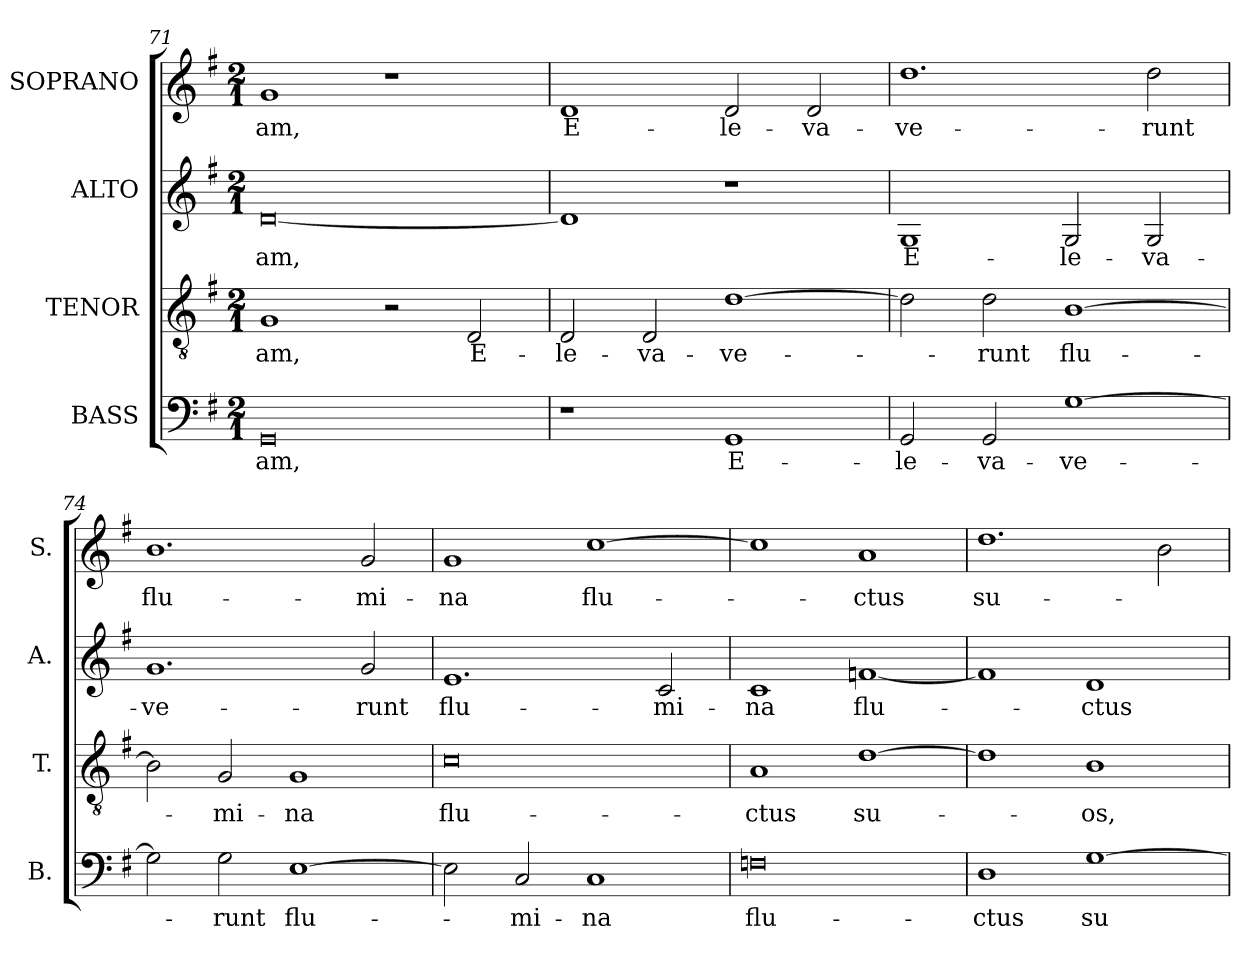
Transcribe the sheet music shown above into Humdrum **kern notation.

**kern	**text	**kern	**text	**kern	**text	**kern	**text
*part4	*part4	*part3	*part3	*part2	*part2	*part1	*part1
*staff4	*staff4	*staff3	*staff3	*staff2	*staff2	*staff1	*staff1
*I"BASS	*	*I"TENOR	*	*I"ALTO	*	*I"SOPRANO	*
*I'B.	*	*I'T.	*	*I'A.	*	*I'S.	*
*clefF4	*	*clefGv2	*	*clefG2	*	*clefG2	*
*	*	*ITrd7c12	*	*	*	*	*
*k[f#]	*	*k[f#]	*	*k[f#]	*	*k[f#]	*
*G:	*	*G:	*	*G:	*	*G:	*
*M2/1	*	*M2/1	*	*M2/1	*	*M2/1	*
=71	=71	=71	=71	=71	=71	=71	=71
!	!LO:LY:b:color=#000000	!	!	!	!	!	!
!	!	!	!LO:LY:b:color=#000000	!	!	!	!
!	!	!	!	!	!LO:LY:b:color=#000000	!	!
!	!	!	!	!	!	!	!LO:LY:b:color=#000000
0GGi	-am,	1GGi	-am,	[0di	-am,	1gi	-am,
.	.	2r	.	.	.	1r	.
!	!	!	!LO:LY:b:color=#000000	!	!	!	!
.	.	2DDi/	E-	.	.	.	.
=72	=72	=72	=72	=72	=72	=72	=72
!	!	!	!LO:LY:b:color=#000000	!	!	!	!
!	!	!	!	!	!	!	!LO:LY:b:color=#000000
1r	.	2DDi/	-le-	1di]	.	1di	E-
!	!	!	!LO:LY:b:color=#000000	!	!	!	!
.	.	2DDi/	-va-	.	.	.	.
!	!LO:LY:b:color=#000000	!	!	!	!	!	!
!	!	!	!LO:LY:b:color=#000000	!	!	!	!
!	!	!	!	!	!	!	!LO:LY:b:color=#000000
1GGi	E-	[1Di	-ve-	1r	.	2di/	-le-
!	!	!	!	!	!	!	!LO:LY:b:color=#000000
.	.	.	.	.	.	2di/	-va-
=73	=73	=73	=73	=73	=73	=73	=73
!	!LO:LY:b:color=#000000	!	!	!	!	!	!
!	!	!	!	!	!LO:LY:b:color=#000000	!	!
!	!	!	!	!	!	!	!LO:LY:b:color=#000000
2GGi/	-le-	2Di\]	.	1Gi	E-	1.ddi	-ve-
!	!LO:LY:b:color=#000000	!	!	!	!	!	!
!	!	!	!LO:LY:b:color=#000000	!	!	!	!
2GGi/	-va-	2Di\	-runt	.	.	.	.
!	!LO:LY:b:color=#000000	!	!	!	!	!	!
!	!	!	!LO:LY:b:color=#000000	!	!	!	!
!	!	!	!	!	!LO:LY:b:color=#000000	!	!
[1Gi	-ve-	[1BBi	flu-	2Gi/	-le-	.	.
!	!	!	!	!	!LO:LY:b:color=#000000	!	!
!	!	!	!	!	!	!	!LO:LY:b:color=#000000
.	.	.	.	2Gi/	-va-	2ddi\	-runt
=74	=74	=74	=74	=74	=74	=74	=74
!	!	!	!	!	!LO:LY:b:color=#000000	!	!
!	!	!	!	!	!	!	!LO:LY:b:color=#000000
2Gi\]	.	2BBi\]	.	1.gi	-ve-	1.bi	flu-
!	!LO:LY:b:color=#000000	!	!	!	!	!	!
!	!	!	!LO:LY:b:color=#000000	!	!	!	!
2Gi\	-runt	2GGi/	-mi-	.	.	.	.
!	!LO:LY:b:color=#000000	!	!	!	!	!	!
!	!	!	!LO:LY:b:color=#000000	!	!	!	!
[1Ei	flu-	1GGi	-na	.	.	.	.
!	!	!	!	!	!LO:LY:b:color=#000000	!	!
!	!	!	!	!	!	!	!LO:LY:b:color=#000000
.	.	.	.	2gi/	-runt	2gi/	-mi-
!!LO:LB:g=z
=75	=75	=75	=75	=75	=75	=75	=75
!	!	!	!LO:LY:b:color=#000000	!	!	!	!
!	!	!	!	!	!LO:LY:b:color=#000000	!	!
!	!	!	!	!	!	!	!LO:LY:b:color=#000000
2Ei\]	.	0Ci	flu-	1.ei	flu-	1gi	-na
!	!LO:LY:b:color=#000000	!	!	!	!	!	!
2Ci/	-mi-	.	.	.	.	.	.
!	!LO:LY:b:color=#000000	!	!	!	!	!	!
!	!	!	!	!	!	!	!LO:LY:b:color=#000000
1Ci	-na	.	.	.	.	[1cci	flu-
!	!	!	!	!	!LO:LY:b:color=#000000	!	!
.	.	.	.	2ci/	-mi-	.	.
=76	=76	=76	=76	=76	=76	=76	=76
!	!LO:LY:b:color=#000000	!	!	!	!	!	!
!	!	!	!LO:LY:b:color=#000000	!	!	!	!
!	!	!	!	!	!LO:LY:b:color=#000000	!	!
0Fni	flu-	1AAi	-ctus	1ci	-na	1cci]	.
!	!	!	!LO:LY:b:color=#000000	!	!	!	!
!	!	!	!	!	!LO:LY:b:color=#000000	!	!
!	!	!	!	!	!	!	!LO:LY:b:color=#000000
.	.	[1Di	su-	[1fni	flu-	1ai	-ctus
=77	=77	=77	=77	=77	=77	=77	=77
!	!LO:LY:b:color=#000000	!	!	!	!	!	!
!	!	!	!	!	!	!	!LO:LY:b:color=#000000
1Di	-ctus	1Di]	.	1fi]	.	1.ddi	su-
!	!LO:LY:b:color=#000000	!	!	!	!	!	!
!	!	!	!LO:LY:b:color=#000000	!	!	!	!
!	!	!	!	!	!LO:LY:b:color=#000000	!	!
[1Gi	su-	1BBi	-os,	1di	-ctus	.	.
.	.	.	.	.	.	2bi\	.
=	=	=	=	=	=	=	=
*-	*-	*-	*-	*-	*-	*-	*-
